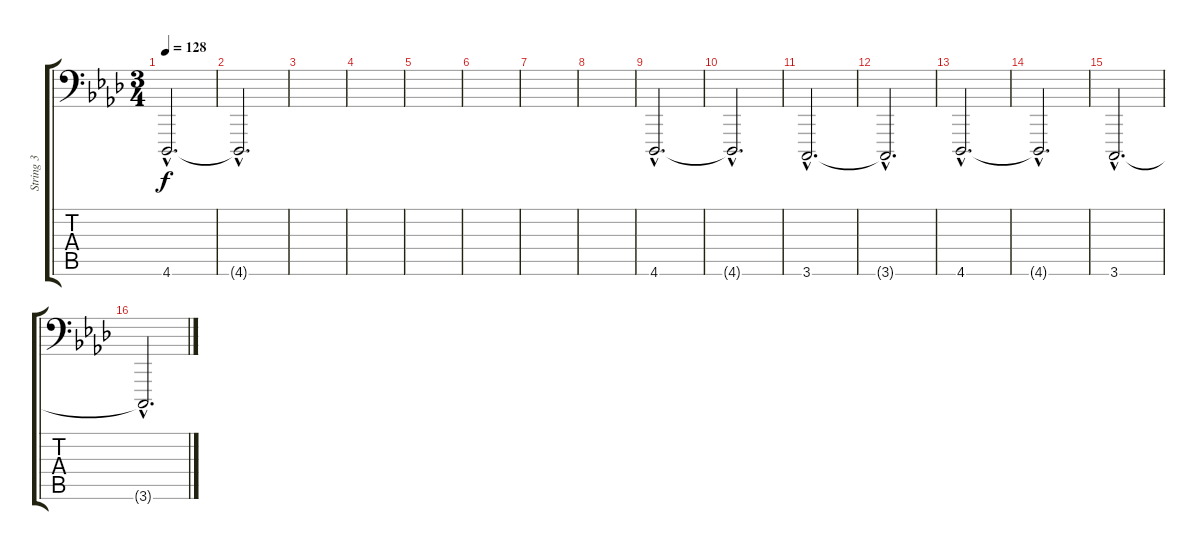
\track ("String 3" "String 3") {instrument stringensemble1}
\staff {score tabs}
\tuning (Bb2 F2 C2 G1 D1 A0) {hide}
\ts (3 4)
\tempo 128
\clef f4
\ks fminor
4.6{hac}.2{d dy f} |
4.6{hac t}.2{d} |
|
|
|
|
|
|
4.6{hac}.2{d} |
4.6{hac t}.2{d} |
3.6{hac}.2{d} |
3.6{hac t}.2{d} |
4.6{hac}.2{d} |
4.6{hac t}.2{d} |
3.6{hac}.2{d} |
3.6{hac t}.2{d}
